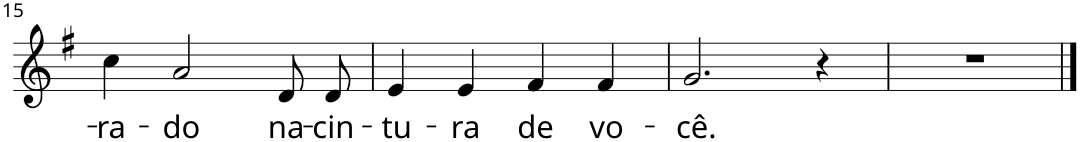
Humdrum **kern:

**kern	**text
*part1	*part1
*staff1	*staff1
*I"Voice	*
*I'Voice	*
!!LO:PB:g=z
*clefG2	*
*k[f#]	*
*G:	*
*M2/2	*
=15	=15
!	!LO:LY:b
4cc\	-ra-
!	!LO:LY:b
2a/	-do
!	!LO:LY:b
8d/L	na-
!	!LO:LY:b
8d/J	-cin-
=16	=16
!	!LO:LY:b
4e/	-tu-
!	!LO:LY:b
4e/	-ra
!	!LO:LY:b
4f#/	de
!	!LO:LY:b
4f#/	vo-
=17	=17
!	!LO:LY:b
2.g/	-cê.
4r	.
=18	=18
1r	.
==	==
*-	*-
